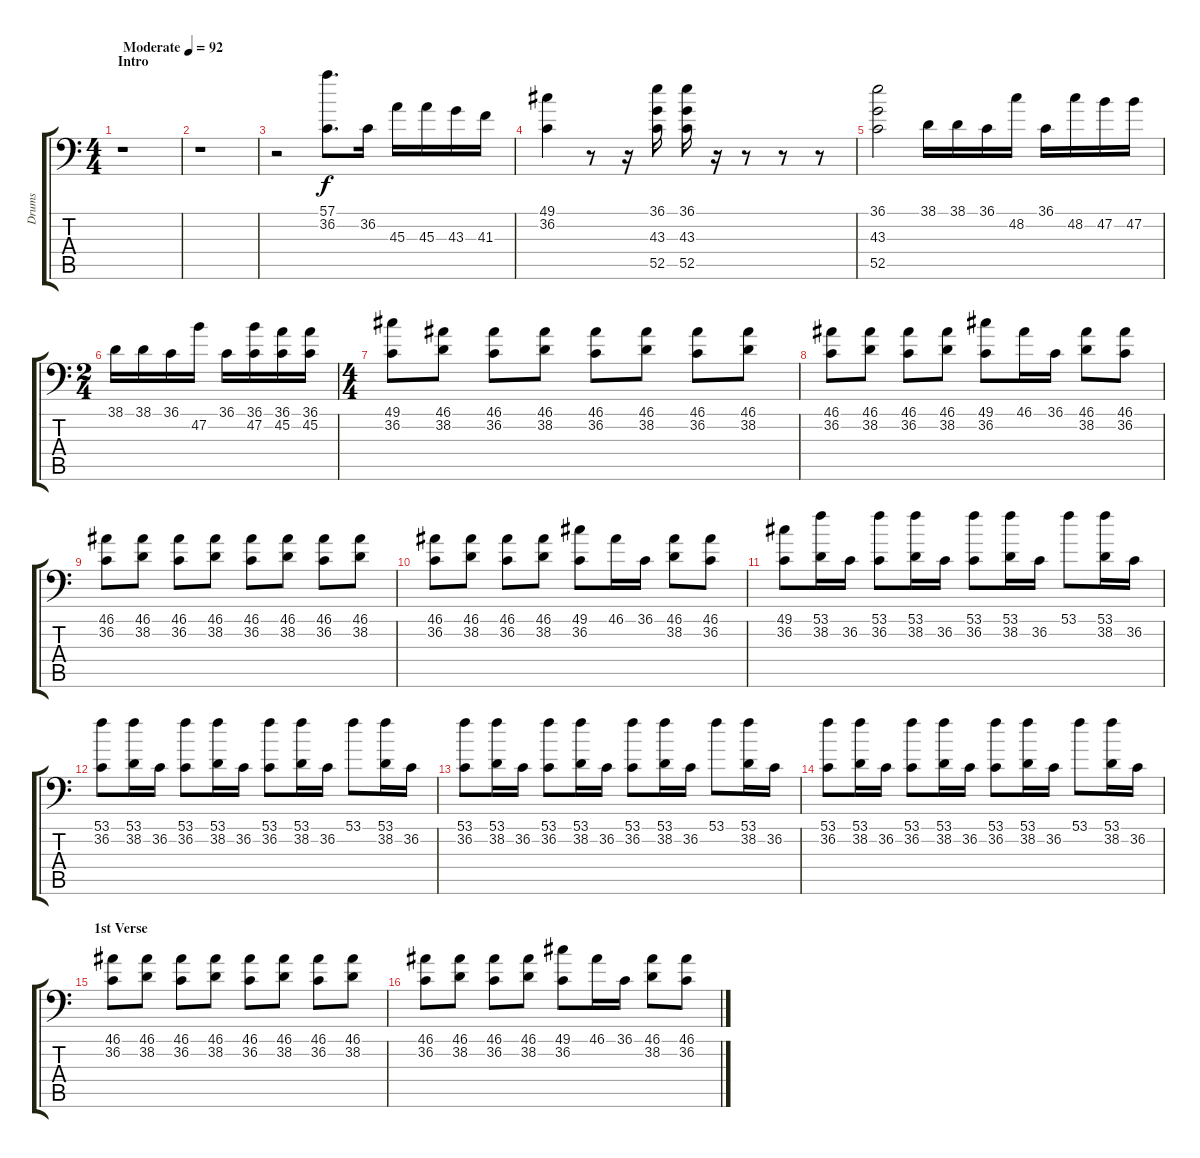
\track ("Drums" "Drums") {instrument acousticgrandpiano}
\staff {score tabs}
\tuning (C-1 C-1 C-1 C-1 C-1 C-1) {hide}
\ts (4 4)
\section ("" "Intro")
\tempo (92 "Moderate")
\clef f4
\ks c
r.1{dy f instrument acousticgrandpiano} |
r.1 |
r.2 (57.1 36.2).8{d} 36.2.16 45.3.16 45.3.16 43.3.16 41.3.16 |
(49.1 36.2).4 r.8 r.16 (36.1 43.3 52.5).16 (36.1 43.3 52.5).16 r.16 r.8 r.8 r.8 |
(36.1 43.3 52.5).2 38.1.16 38.1.16 36.1.16 48.2.16 36.1.16 48.2.16 47.2.16 47.2.16 |
\ts (2 4)
38.1.16 38.1.16 36.1.16 47.2.16 36.1.16 (36.1 47.2).16 (36.1 45.2).16 (36.1 45.2).16 |
\ts (4 4)
(49.1 36.2).8 (46.1 38.2).8 (46.1 36.2).8 (46.1 38.2).8 (46.1 36.2).8 (46.1 38.2).8 (46.1 36.2).8 (46.1 38.2).8 |
(46.1 36.2).8 (46.1 38.2).8 (46.1 36.2).8 (46.1 38.2).8 (49.1 36.2).8 46.1.16 36.1.16 (46.1 38.2).8 (46.1 36.2).8 |
(46.1 36.2).8 (46.1 38.2).8 (46.1 36.2).8 (46.1 38.2).8 (46.1 36.2).8 (46.1 38.2).8 (46.1 36.2).8 (46.1 38.2).8 |
(46.1 36.2).8 (46.1 38.2).8 (46.1 36.2).8 (46.1 38.2).8 (49.1 36.2).8 46.1.16 36.1.16 (46.1 38.2).8 (46.1 36.2).8 |
(49.1 36.2).8 (53.1 38.2).16 36.2.16 (53.1 36.2).8 (53.1 38.2).16 36.2.16 (53.1 36.2).8 (53.1 38.2).16 36.2.16 53.1.8 (53.1 38.2).16 36.2.16 |
(53.1 36.2).8 (53.1 38.2).16 36.2.16 (53.1 36.2).8 (53.1 38.2).16 36.2.16 (53.1 36.2).8 (53.1 38.2).16 36.2.16 53.1.8 (53.1 38.2).16 36.2.16 |
(53.1 36.2).8 (53.1 38.2).16 36.2.16 (53.1 36.2).8 (53.1 38.2).16 36.2.16 (53.1 36.2).8 (53.1 38.2).16 36.2.16 53.1.8 (53.1 38.2).16 36.2.16 |
(53.1 36.2).8 (53.1 38.2).16 36.2.16 (53.1 36.2).8 (53.1 38.2).16 36.2.16 (53.1 36.2).8 (53.1 38.2).16 36.2.16 53.1.8 (53.1 38.2).16 36.2.16 |
\section ("" "1st Verse")
(46.1 36.2).8 (46.1 38.2).8 (46.1 36.2).8 (46.1 38.2).8 (46.1 36.2).8 (46.1 38.2).8 (46.1 36.2).8 (46.1 38.2).8 |
(46.1 36.2).8 (46.1 38.2).8 (46.1 36.2).8 (46.1 38.2).8 (49.1 36.2).8 46.1.16 36.1.16 (46.1 38.2).8 (46.1 36.2).8
